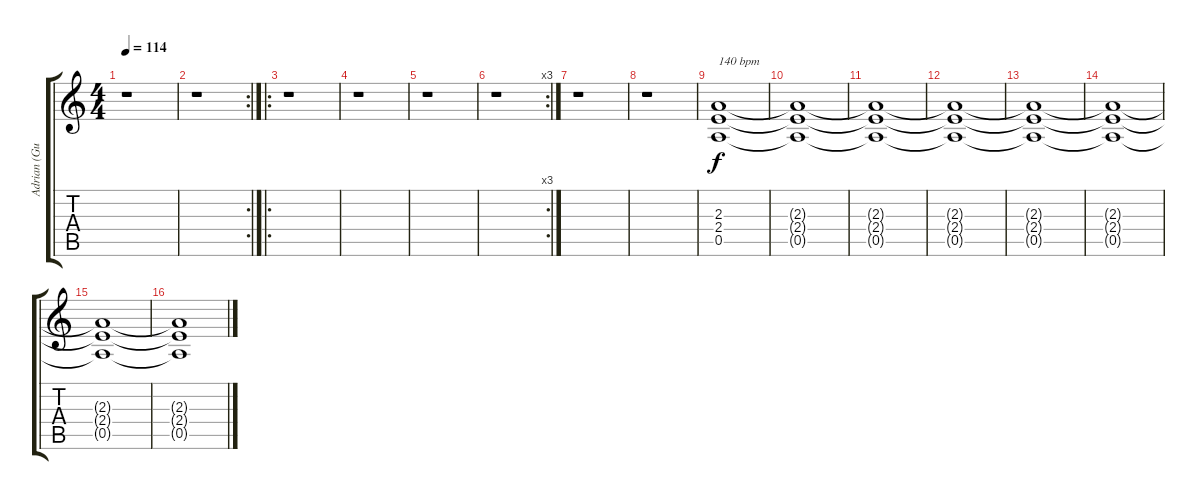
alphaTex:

\track ("Adrian (Guitar 2)" "Adrian (Gu") {instrument distortionguitar}
\staff {score tabs}
\tuning (E4 B3 G3 D3 A2 E2) {hide}
\ts (4 4)
\tempo 114
\clef g2
\ks c
r.1{dy f} |
\rc 2
r.1 |
\ro
r.1 |
r.1 |
r.1 |
\rc 3
r.1 |
r.1 |
r.1 |
(2.3 2.4 0.5).1{txt "140 bpm"} |
(2.3{t} 2.4{t} 0.5{t}).1 |
(2.3{t} 2.4{t} 0.5{t}).1 |
(2.3{t} 2.4{t} 0.5{t}).1 |
(2.3{t} 2.4{t} 0.5{t}).1 |
(2.3{t} 2.4{t} 0.5{t}).1 |
(2.3{t} 2.4{t} 0.5{t}).1 |
(2.3{t} 2.4{t} 0.5{t}).1
